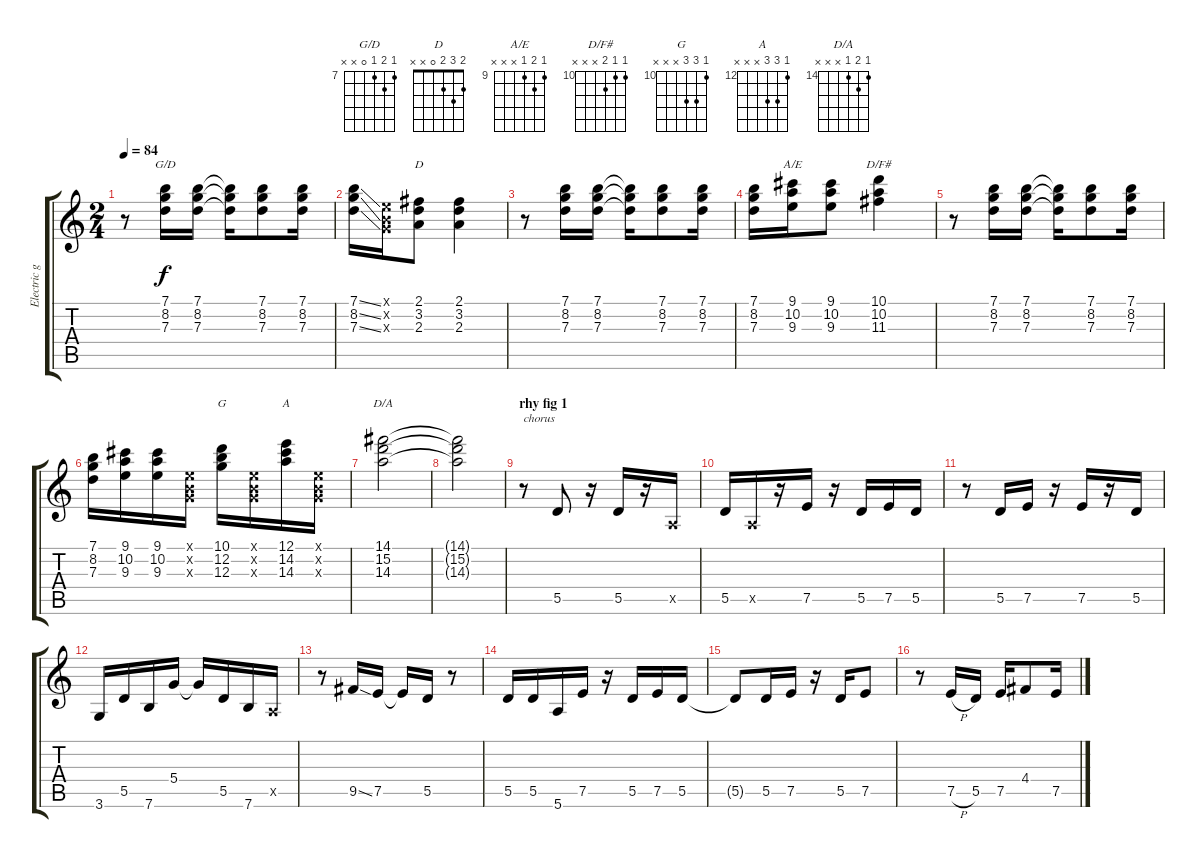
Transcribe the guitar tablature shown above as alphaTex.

\track ("Electric guitar" "Electric g") {instrument electricguitarmuted}
\staff {score tabs}
\tuning (E4 B3 G3 D3 A2 E2) {hide}
\chord ("G/D" 7 8 7 0 x x) {firstfret 7}
\chord ("D" 2 3 2 0 x x)
\chord ("A/E" 9 10 9 x x x) {firstfret 9}
\chord ("D/F#" 10 10 11 x x x) {firstfret 10}
\chord ("G" 10 12 12 x x x) {firstfret 10}
\chord ("A" 12 14 14 x x x) {firstfret 12}
\chord ("D/A" 14 15 14 x x x) {firstfret 14}
\ts (2 4)
\tempo 84
\clef g2
\ks c
r.8{dy f volume 13 instrument electricguitarjazz} (7.1 8.2 7.3).16{ch "G/D"} (7.1 8.2 7.3).16 (7.1{t} 8.2{t} 7.3{t}).16 (7.1 8.2 7.3).8 (7.1 8.2 7.3).16 |
(7.1{ss} 8.2{ss} 7.3{ss}).16 (0.1{x} 0.2{x} 0.3{x}).16 (2.1 3.2 2.3).8{ch "D"} (2.1 3.2 2.3).4 |
r.8 (7.1 8.2 7.3).16 (7.1 8.2 7.3).16 (7.1{t} 8.2{t} 7.3{t}).16 (7.1 8.2 7.3).8 (7.1 8.2 7.3).16 |
(7.1 8.2 7.3).16 (9.1 10.2 9.3).16{ch "A/E"} (9.1 10.2 9.3).8 (10.1 10.2 11.3).4{ch "D/F#"} |
r.8 (7.1 8.2 7.3).16 (7.1 8.2 7.3).16 (7.1{t} 8.2{t} 7.3{t}).16 (7.1 8.2 7.3).8 (7.1 8.2 7.3).16 |
(7.1 8.2 7.3).16 (9.1 10.2 9.3).16 (9.1 10.2 9.3).16 (0.1{x} 0.2{x} 0.3{x}).16 (10.1 12.2 12.3).16{ch "G"} (0.1{x} 0.2{x} 0.3{x}).16 (12.1 14.2 14.3).16{ch "A"} (0.1{x} 0.2{x} 0.3{x}).16 |
(14.1 15.2 14.3).2{ch "D/A"} |
(14.1{t} 15.2{t} 14.3{t}).2 |
\section ("" "rhy fig 1")
r.8{txt "chorus" volume 16 instrument electricguitarmuted} 5.5.8 r.16 5.5.16 r.16 0.5{x}.16 |
5.5.16 0.5{x}.16 r.16 7.5.16 r.16 5.5.16 7.5.16 5.5.16 |
r.8 5.5.16 7.5.16 r.16 7.5.16 r.16 5.5.16 |
3.6.16 5.5.16 7.6.16 5.4.16 5.4{t}.16 5.5.16 7.6.16 0.5{x}.16 |
r.8 9.5{ss}.16 7.5.16 7.5{t}.16 5.5.16 r.8 |
5.5.16 5.5.16 5.6.16 7.5.16 r.16 5.5.16 7.5.16 5.5.16 |
5.5{t}.8 5.5.16 7.5.16 r.16 5.5.16 7.5.8 |
r.8 7.5{h}.16 5.5.16 7.5.16 4.4.8 7.5.16
